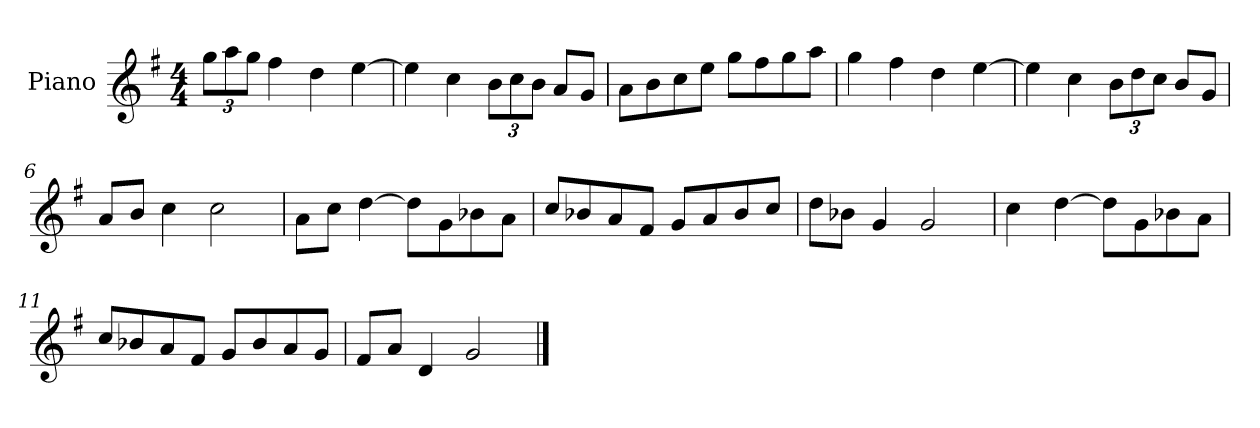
**kern
*part1
*staff1
*I"Piano
*I'P-no
*clefG2
*k[f#]
*M4/4
*MM90
*Xbrackettup
=1
12gg\L
12aa\
12gg\J
4ff#\
4dd\
[4ee\
=2
4ee\]
4cc\
12b\L
12cc\
12b\J
8a/L
8g/J
=3
8a\L
8b\
8cc\
8ee\J
8gg\L
8ff#\
8gg\
8aa\J
=4
4gg\
4ff#\
4dd\
[4ee\
=5
4ee\]
4cc\
12b\L
12dd\
12cc\J
8b/L
8g/J
=6
8a/L
8b/J
4cc\
2cc\
!!LO:LB:g=z
=7
8a\L
8cc\J
[4dd\
8dd\L]
8g\
8b-X\
8a\J
=8
8cc/L
8b-X/
8a/
8f#/J
8g/L
8a/
8b-/
8cc/J
=9
8dd\L
8b-X\J
4g/
2g/
=10
4cc\
[4dd\
8dd\L]
8g\
8b-X\
8a\J
=11
8cc/L
8b-X/
8a/
8f#/J
8g/L
8b-/
8a/
8g/J
=12
8f#/L
8a/J
4d/
2g/
==
*-
